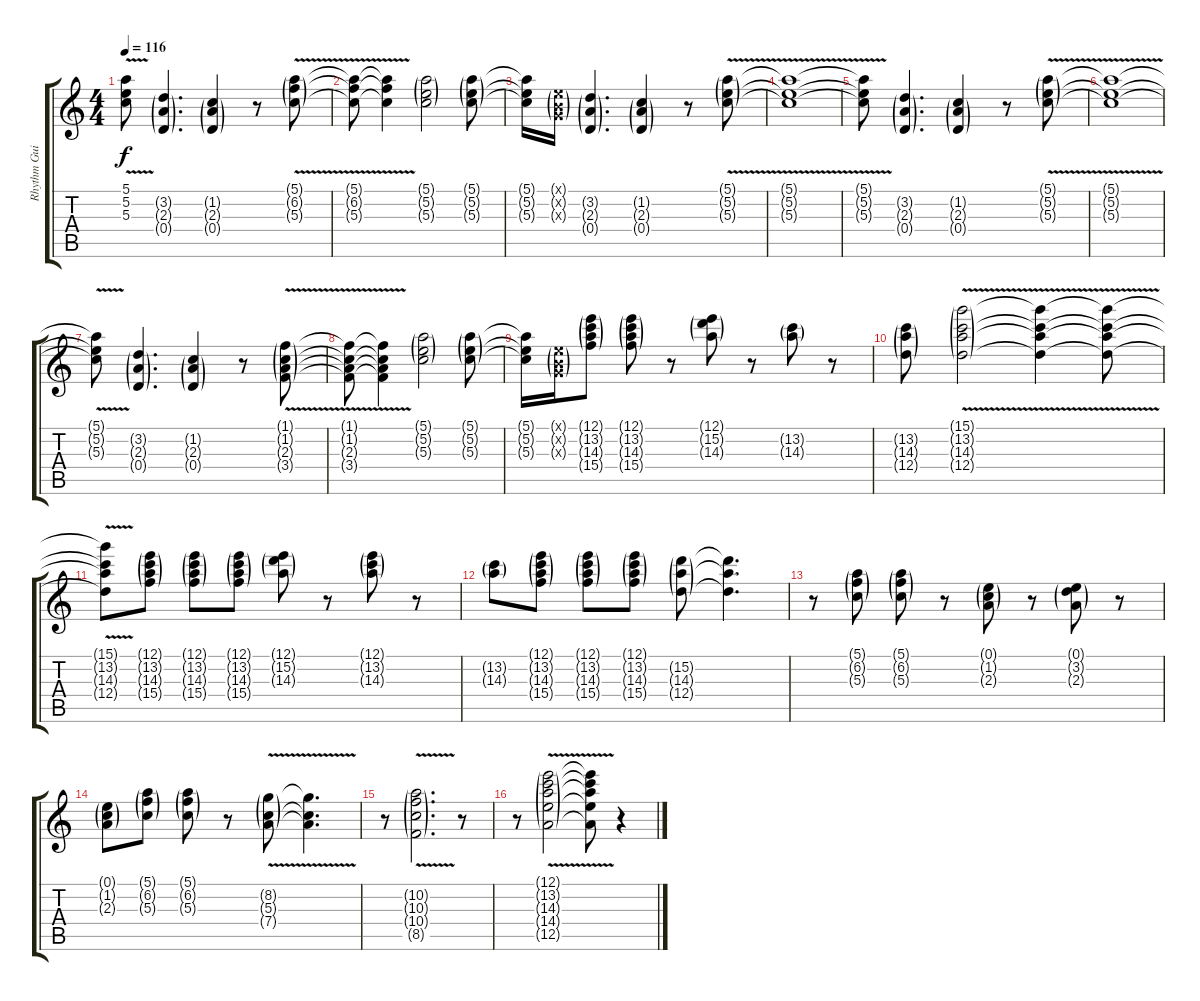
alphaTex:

\track ("Rhythm Guitar 2 Echo" "Rhythm Gui") {instrument overdrivenguitar}
\staff {score tabs}
\tuning (E4 B3 G3 D3 A2 E2) {hide}
\ts (4 4)
\tempo 116
\clef g2
\ks c
(5.1{v t} 5.2{v t} 5.3{v t}).8{dy f} (3.2{g} 2.3{g} 0.4{g}).4{d} (1.2{g} 2.3{g} 0.4{g}).4 r.8 (5.1{v g} 6.2{v g} 5.3{v g}).8 |
(5.1{v t} 6.2{v t} 5.3{v t}).8 (5.1{v t} 6.2{v t} 5.3{v t}).4 (5.1{g} 5.2{g} 5.3{g}).2 (5.1{g} 5.2{g} 5.3{g}).8 |
(5.1{t} 5.2{t} 5.3{t}).16 (0.1{g x} 0.2{g x} 0.3{g x}).16 (3.2{g} 2.3{g} 0.4{g}).4{d} (1.2{g} 2.3{g} 0.4{g}).4 r.8 (5.1{v g} 5.2{v g} 5.3{v g}).8 |
(5.1{v t} 5.2{v t} 5.3{v t}).1 |
(5.1{v t} 5.2{v t} 5.3{v t}).8 (3.2{g} 2.3{g} 0.4{g}).4{d} (1.2{g} 2.3{g} 0.4{g}).4 r.8 (5.1{v g} 5.2{v g} 5.3{v g}).8 |
(5.1{v t} 5.2{v t} 5.3{v t}).1 |
(5.1{v t} 5.2{v t} 5.3{v t}).8 (3.2{g} 2.3{g} 0.4{g}).4{d} (1.2{g} 2.3{g} 0.4{g}).4 r.8 (1.1{v g} 1.2{v g} 2.3{v g} 3.4{g}).8 |
(1.1{v t} 1.2{v t} 2.3{v t} 3.4{t}).8 (1.1{v t} 1.2{v t} 2.3{v t} 3.4{t}).4 (5.1{g} 5.2{g} 5.3{g}).2 (5.1{g} 5.2{g} 5.3{g}).8 |
(5.1{t} 5.2{t} 5.3{t}).16 (0.1{g x} 0.2{g x} 0.3{g x}).16 (12.1{g} 13.2{g} 14.3{g} 15.4{g}).8 (12.1{g} 13.2{g} 14.3{g} 15.4{g}).8 r.8 (12.1{g} 15.2{g} 14.3{g}).8 r.8 (13.2{g} 14.3{g}).8 r.8 |
(13.2{g} 14.3{g} 12.4{g}).8 (15.1{v g} 13.2{v g} 14.3{v g} 12.4{v g}).2 (15.1{v t} 13.2{v t} 14.3{v t} 12.4{v t}).4 (15.1{v t} 13.2{v t} 14.3{v t} 12.4{v t}).8 |
(15.1{v t} 13.2{v t} 14.3{v t} 12.4{v t}).8 (12.1{g} 13.2{g} 14.3{g} 15.4{g}).8 (12.1{g} 13.2{g} 14.3{g} 15.4{g}).8 (12.1{g} 13.2{g} 14.3{g} 15.4{g}).8 (12.1{g} 15.2{g} 14.3{g}).8 r.8 (12.1{g} 13.2{g} 14.3{g}).8 r.8 |
(13.2{g} 14.3{g}).8 (12.1{g} 13.2{g} 14.3{g} 15.4{g}).8 (12.1{g} 13.2{g} 14.3{g} 15.4{g}).8 (12.1{g} 13.2{g} 14.3{g} 15.4{g}).8 (15.2{g} 14.3{g} 12.4{g}).8 (15.2{t} 14.3{t} 12.4{t}).4{d} |
r.8 (5.1{g} 6.2{g} 5.3{g}).8 (5.1{g} 6.2{g} 5.3{g}).8 r.8 (0.1{g} 1.2{g} 2.3{g}).8 r.8 (0.1{g} 3.2{g} 2.3{g}).8 r.8 |
(0.1{g} 1.2{g} 2.3{g}).8 (5.1{g} 6.2{g} 5.3{g}).8 (5.1{g} 6.2{g} 5.3{g}).8 r.8 (8.2{v g} 5.3{v g} 7.4{v g}).8 (8.2{v t} 5.3{v t} 7.4{v t}).4{d} |
r.8 (10.2{v g} 10.3{v g} 10.4{v g} 8.5{v g}).2{d} r.8 |
r.8 (12.1{v g} 13.2{v g} 14.3{v g} 14.4{v g} 12.5{v g}).2 (12.1{v t} 13.2{v t} 14.3{v t} 14.4{v t} 12.5{v t}).8 r.4
